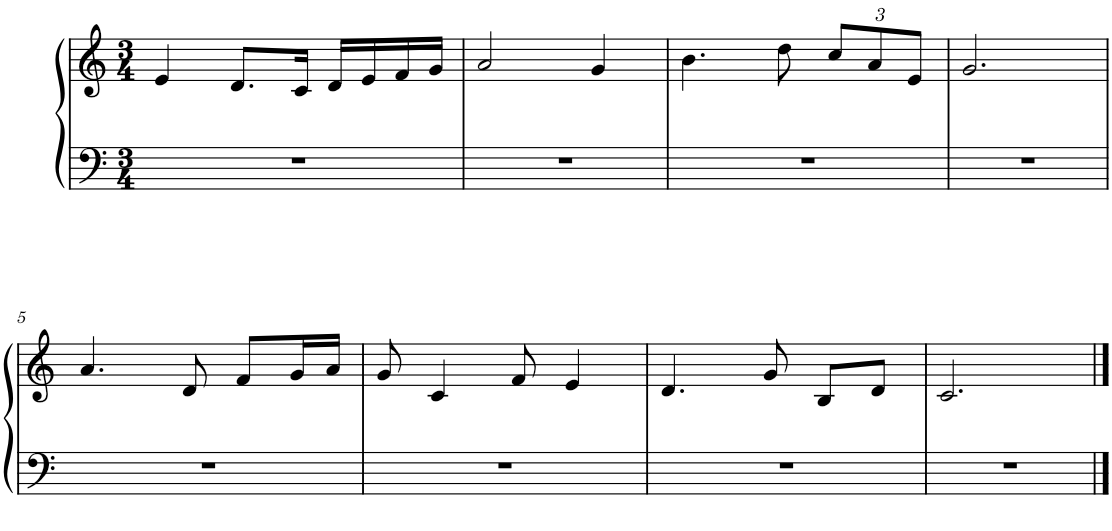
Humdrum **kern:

**kern	**kern
*part1	*part1
*staff2	*staff1
*I"P1	*
*clefF4	*clefG2
*k[]	*k[]
*M3/4	*M3/4
=1	=1
2.r	4e/
.	8.d/L
.	16c/Jk
.	16d/LL
.	16e/
.	16f/
.	16g/JJ
=2	=2
2.r	2a/
.	4g/
=3	=3
2.r	4.b\
.	8dd\
*	*Xbrackettup
.	12cc/L
.	12a/
.	12e/J
=4	=4
2.r	2.g/
!!LO:LB:g=z
=5	=5
2.r	4.a/
.	8d/
.	8f/L
.	16g/L
.	16a/JJ
=6	=6
2.r	8g/
.	4c/
.	8f/
.	4e/
=7	=7
2.r	4.d/
.	8g/
.	8B/L
.	8d/J
=8	=8
2.r	2.c/
==	==
*-	*-
